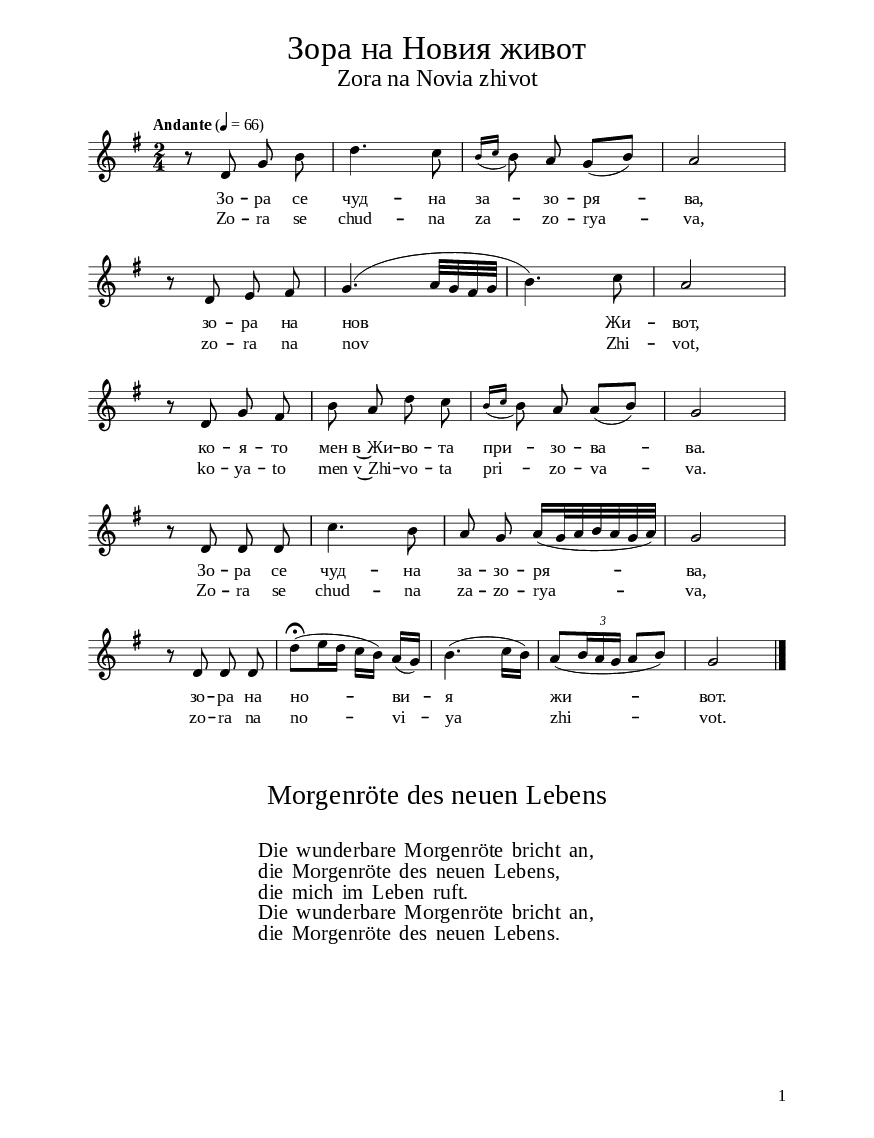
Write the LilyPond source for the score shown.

\version "2.24.0"

% include paper part and global functions
\include "include/globals.ily"

\bookpart {

   \label #'ref215
  \tocItem \markup "Зора на Новия живот – Zora na Novia zhivot"
  \include "include/bookpart-paper.ily"
  \score {
    \include "include/score-layout.ily"

    \new Voice \absolute {
      \clef treble
      \key g \major
      \time 2/4
      \tempoFunc "Andante" 4 "66"
      \autoBeamOff
      r8  d'8  g'8  b'8 | % 2
      d''4.  c''8 | % 3
      \acciaccatura {  b'16 [  c''16 ] }  b'8
      a'8  g'8 ( [  b'8 ) ] | % 4
      a'2 \break | % 5
      r8  d'8  e'8  fis'8 | % 6
      g'4. (  a'32 [  g'32  fis'32  g'32
      ] | % 7
      b'4. )  c''8 | % 8
      a'2 \break | % 9
      r8  d'8  g'8  fis'8 |
      b'8  a'8  d''8  c''8 | % 11
      \acciaccatura {  b'16 [  c''16 ] }  b'8
      a'8  a'8 ( [  b'8 ) ] | % 12
      g'2 \break | % 13
      r8  d'8  d'8  d'8 | % 14
      c''4.  b'8 | % 15
      a'8  g'8  a'16 ( [  g'32  a'32
      b'32  a'32  g'32  a'32 ) ] | % 16
      g'2 \break | % 17
      r8  d'8  d'8  d'8 | % 18
      d''8 ( ^\fermata [  e''16  d''16 ]
      c''16 [  b'16 ) ]  a'16 ( [  g'16 )
      ] | % 19
      b'4. (  c''16 [  b'16 ) ] |
      a'8 ( [ \once \omit TupletBracket
      \times 2/3  {
        b'16  a'16  g'16 ]
      }
      a'8 [  b'8 ) ] | % 21
      g'2 \bar "|."
    }


    \addlyrics {
      Зо -- ра се чуд -- на за --
      зо -- ря -- ва, зо -- ра на нов
      Жи -- вот, ко --
      я -- то мен в~Жи -- во -- та
      при -- зо -- ва -- ва. Зо --
      ра се чуд -- на за -- зо -- ря --
      ва, зо -- ра на
      но -- ви -- я
      жи -- вот.}
      \addlyrics {
        Zo -- ra se chud -- na za --
        zo -- rya -- va, zo -- ra na nov
        Zhi -- vot, ko --
        ya -- to men v~Zhi -- vo -- ta
        pri -- zo -- va -- va. Zo --
        ra se chud -- na za -- zo -- rya --
        va, zo -- ra na
        no -- vi -- ya
        zhi -- vot.}

    \header {
      title = \titleFunc "Зора на Новия живот" "Zora na Novia zhivot"
    }

    \midi{}

  } % score

  \markup \empty-one
   % include foreign translation(s) of the song
  \version "2.24.0"

\markup \fill-line { \fontsize #deTitleFontSize "Morgenröte des neuen Lebens" }
\markup \null
\markup \null
\markup \fontsize #deCoupletFontSize {
  \hspace #15
  \override #`(baseline-skip . ,deCoupletBaselineSkip)
  \column {
    \line { " " }
    \line { " " Die wunderbare Morgenröte bricht an,}

    \line { " " die Morgenröte des neuen Lebens,}

    \line { " " die mich im Leben ruft.}

    \line { " " Die wunderbare Morgenröte bricht an,}

    \line { " " die Morgenröte des neuen Lebens.}

  }
}


} % bookpart

% Più mosso
%
